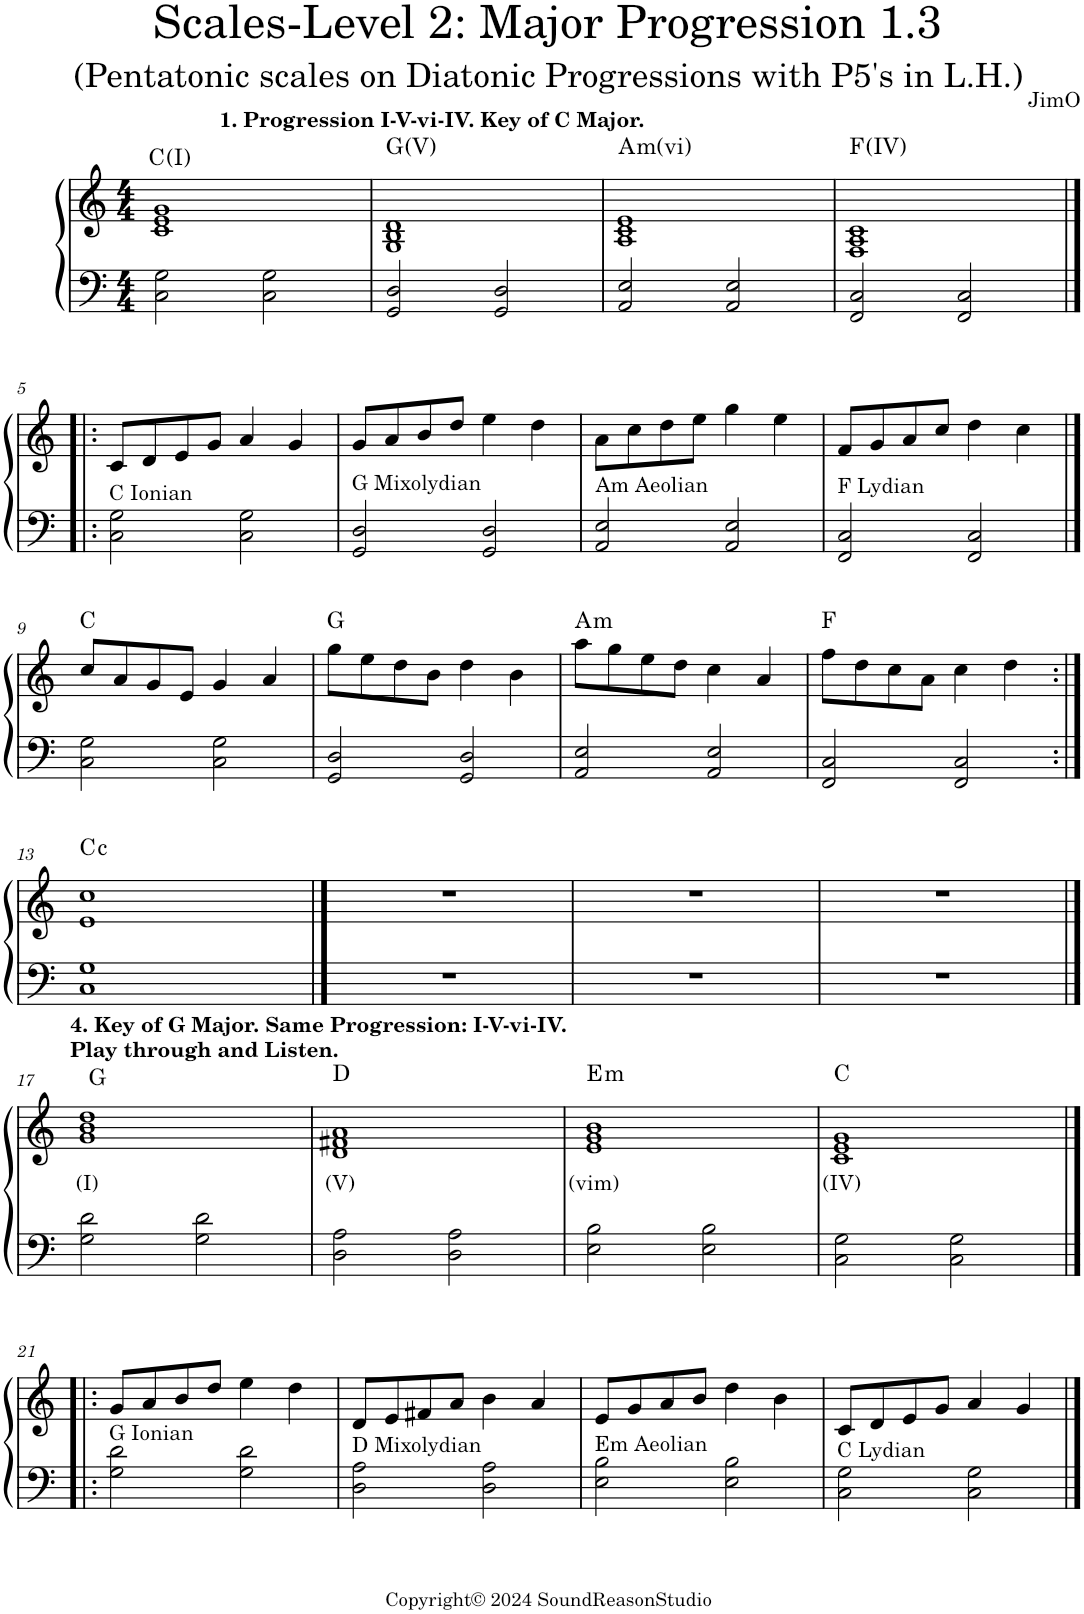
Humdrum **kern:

**kern	**kern	**text	**harte
*part1	*part1	*part1	*part1
*staff2	*staff1	*staff1	*
*I"Piano	*	*	*
*I'Pno.	*	*	*
*clefF4	*clefG2	*	*
*k[]	*k[]	*	*
*M4/4	*M4/4	*	*
=1	=1	=1	=1
!	!LO:TX:a:B:t=1. Progression I-V-vi-IV. Key of C Major.	!	!
2C\ 2G\	1c 1e 1g	.	C:maj
2C\ 2G\	.	.	.
=2	=2	=2	=2
2GG/ 2D/	1G 1B 1d	.	G:maj
2GG/ 2D/	.	.	.
=3	=3	=3	=3
!	!	!	!LO:H:kt=m
2AA/ 2E/	1A 1c 1e	.	A:min
2AA/ 2E/	.	.	.
=4	=4	=4	=4
2FF/ 2C/	1F 1A 1c	.	F:maj
2FF/ 2C/	.	.	.
!!LO:LB:g=z
=5|!:	=5|!:	=5|!:	=5|!:
!LO:TX:a:t=C Ionian	!	!	!
2C\ 2G\	8c/L	.	.
.	8d/	.	.
.	8e/	.	.
.	8g/J	.	.
2C\ 2G\	4a/	.	.
.	4g/	.	.
=6	=6	=6	=6
!LO:TX:a:t=G Mixolydian	!	!	!
2GG/ 2D/	8g/L	.	.
.	8a/	.	.
.	8b/	.	.
.	8dd/J	.	.
2GG/ 2D/	4ee\	.	.
.	4dd\	.	.
=7	=7	=7	=7
!LO:TX:a:t=Am Aeolian	!	!	!
2AA/ 2E/	8a\L	.	.
.	8cc\	.	.
.	8dd\	.	.
.	8ee\J	.	.
2AA/ 2E/	4gg\	.	.
.	4ee\	.	.
=8	=8	=8	=8
!LO:TX:a:t=F Lydian	!	!	!
2FF/ 2C/	8f/L	.	.
.	8g/	.	.
.	8a/	.	.
.	8cc/J	.	.
2FF/ 2C/	4dd\	.	.
.	4cc\	.	.
!!LO:LB:g=z
==9	==9	==9	==9
2C\ 2G\	8cc/L	.	C:maj
.	8a/	.	.
.	8g/	.	.
.	8e/J	.	.
2C\ 2G\	4g/	.	.
.	4a/	.	.
=10	=10	=10	=10
2GG/ 2D/	8gg\L	.	G:maj
.	8ee\	.	.
.	8dd\	.	.
.	8b\J	.	.
2GG/ 2D/	4dd\	.	.
.	4b\	.	.
=11	=11	=11	=11
!	!	!	!LO:H:kt=m
2AA/ 2E/	8aa\L	.	A:min
.	8gg\	.	.
.	8ee\	.	.
.	8dd\J	.	.
2AA/ 2E/	4cc\	.	.
.	4a/	.	.
=12	=12	=12	=12
2FF/ 2C/	8ff\L	.	F:maj
.	8dd\	.	.
.	8cc\	.	.
.	8a\J	.	.
2FF/ 2C/	4cc\	.	.
.	4dd\	.	.
!!LO:LB:g=z
=13:|!	=13:|!	=13:|!	=13:|!
*k[]	*k[]	*	*
!	!	!	!LO:H:n=1:kt=c
!	!	!	!LO:H:n=2:kt=N.C.
1C 1G	1e 1cc	.	. N
==14	==14	==14	==14
1r	1r	.	.
=15	=15	=15	=15
1r	1r	.	.
=16	=16	=16	=16
1r	1r	.	.
!!LO:LB:g=z
==17	==17	==17	==17
!	!LO:TX:a:B:t=4. Key of G Major. Same Progression&colon; I-V-vi-IV.	!	!
!	!LO:TX:a:t=Play through and Listen.	!	!
!	!	!LO:LY:b	!
2G\ 2d\	1g 1b 1dd	(I)	G:maj
2G\ 2d\	.	.	.
=18	=18	=18	=18
!	!	!LO:LY:b	!
2D\ 2A\	1d 1f#X 1a	(V)	D:maj
2D\ 2A\	.	.	.
=19	=19	=19	=19
!	!	!LO:LY:b	!LO:H:kt=m
2E\ 2B\	1e 1g 1b	(vim)	E:min
2E\ 2B\	.	.	.
=20	=20	=20	=20
!	!	!LO:LY:b	!
2C\ 2G\	1c 1e 1g	(IV)	C:maj
2C\ 2G\	.	.	.
!!LO:LB:g=z
=21|!:	=21|!:	=21|!:	=21|!:
!LO:TX:a:t=G Ionian	!	!	!
2G\ 2d\	8g/L	.	.
.	8a/	.	.
.	8b/	.	.
.	8dd/J	.	.
2G\ 2d\	4ee\	.	.
.	4dd\	.	.
=22	=22	=22	=22
!LO:TX:a:t=D Mixolydian	!	!	!
2D\ 2A\	8d/L	.	.
.	8e/	.	.
.	8f#X/	.	.
.	8a/J	.	.
2D\ 2A\	4b\	.	.
.	4a/	.	.
=23	=23	=23	=23
!LO:TX:a:t=Em Aeolian	!	!	!
2E\ 2B\	8e/L	.	.
.	8g/	.	.
.	8a/	.	.
.	8b/J	.	.
2E\ 2B\	4dd\	.	.
.	4b\	.	.
=24	=24	=24	=24
!LO:TX:a:t=C Lydian	!	!	!
2C\ 2G\	8c/L	.	.
.	8d/	.	.
.	8e/	.	.
.	8g/J	.	.
2C\ 2G\	4a/	.	.
.	4g/	.	.
==	==	==	==
*-	*-	*-	*-
